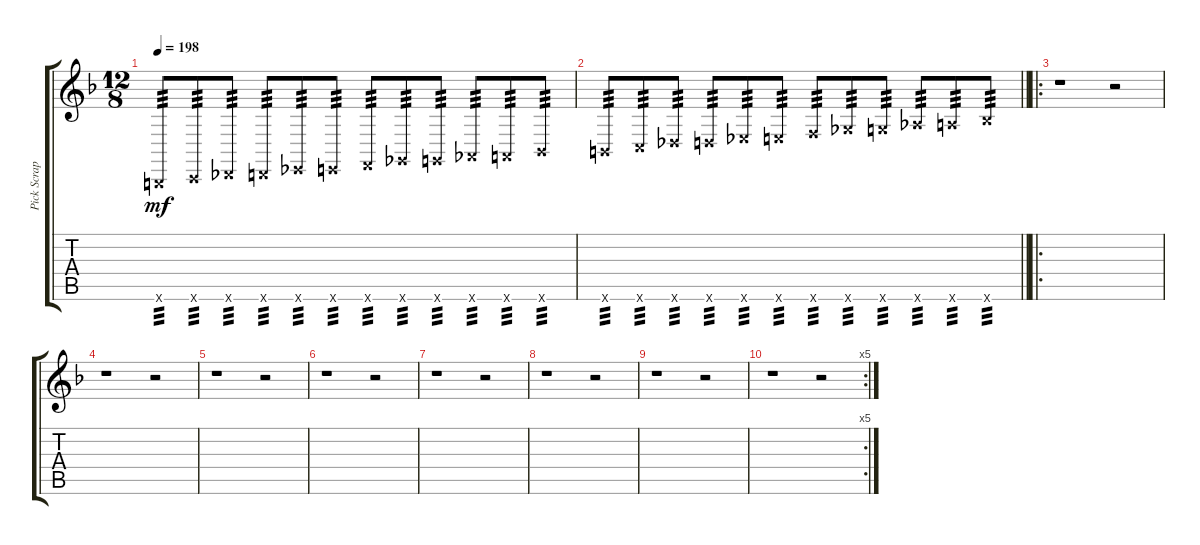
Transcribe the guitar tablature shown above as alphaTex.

\track ("Pick Scrape 2" "Pick Scrap") {instrument guitarfretnoise}
\staff {score tabs}
\tuning (Db4 Ab3 E3 B2 Gb2 B1) {hide}
\ts (12 8)
\tempo 198
\clef g2
\ks f
0.6{x}.8{tp 3 dy mf} 1.6{x}.8{tp 3} 2.6{x}.8{tp 3} 3.6{x}.8{tp 3} 4.6{x}.8{tp 3} 5.6{x}.8{tp 3} 6.6{x}.8{tp 3} 7.6{x}.8{tp 3} 8.6{x}.8{tp 3} 9.6{x}.8{tp 3} 10.6{x}.8{tp 3} 11.6{x}.8{tp 3} |
\barLineRight lightlight
12.6{x}.8{tp 3} 13.6{x}.8{tp 3} 14.6{x}.8{tp 3} 15.6{x}.8{tp 3} 16.6{x}.8{tp 3} 17.6{x}.8{tp 3} 18.6{x}.8{tp 3} 19.6{x}.8{tp 3} 20.6{x}.8{tp 3} 21.6{x}.8{tp 3} 22.6{x}.8{tp 3} 23.6{x}.8{tp 3} |
\ro
r.1 r.2 |
r.1 r.2 |
r.1 r.2 |
r.1 r.2 |
r.1 r.2 |
r.1 r.2 |
r.1 r.2 |
\rc 5
r.1 r.2
